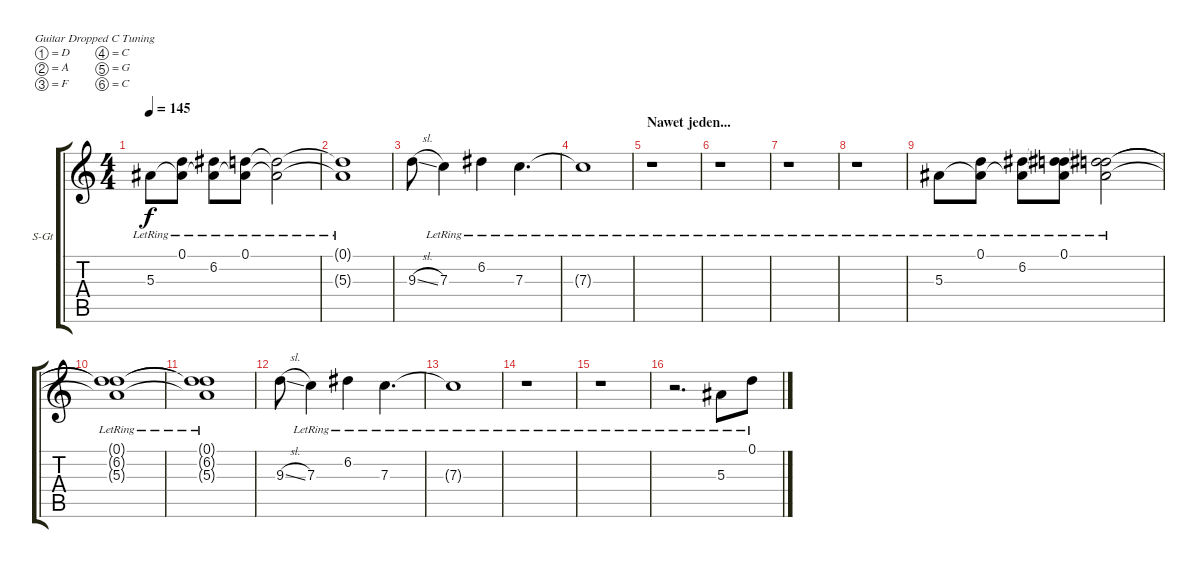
\bracketExtendMode groupsimilarinstruments
\firstSystemTrackNameOrientation horizontal
\otherSystemsTrackNameOrientation horizontal
\track ("Gitara 2" "S-Gt") {instrument acousticguitarsteel}
\staff {score tabs}
\tuning (D4 A3 F3 C3 G2 C2)
\ts (4 4)
\tempo 145
\clef g2
\ks c
5.3{lr}.8{dy f instrument acousticguitarsteel} (0.1{lr} 5.3{lr t}).8 (6.2{lr} 5.3{lr t}).8 (0.1{lr} 5.3{lr t}).8 (0.1{lr t} 5.3{lr t}).2 |
(0.1{lr t} 5.3{lr t}).1 |
9.3{sl}.8 7.3{lr}.4 6.2{lr}.4 7.3{lr}.4{d} |
7.3{lr t}.1 |
\section ("" "Nawet jeden...")
r.1 |
r.1 |
r.1 |
r.1 |
5.3{lr}.8 (0.1{lr} 5.3{lr t}).8 (6.2{lr} 5.3{lr t}).8 (0.1{lr} 6.2{lr t} 5.3{lr t}).8 (0.1{lr t} 6.2{lr t} 5.3{lr t}).2 |
(0.1{lr t} 6.2{lr t} 5.3{lr t}).1 |
(0.1{lr t} 6.2{lr t} 5.3{lr t}).1 |
9.3{sl}.8 7.3{lr}.4 6.2{lr}.4 7.3{lr}.4{d} |
7.3{lr t}.1 |
r.1 |
r.1 |
r.2{d} 5.3{lr}.8 0.1{lr}.8
